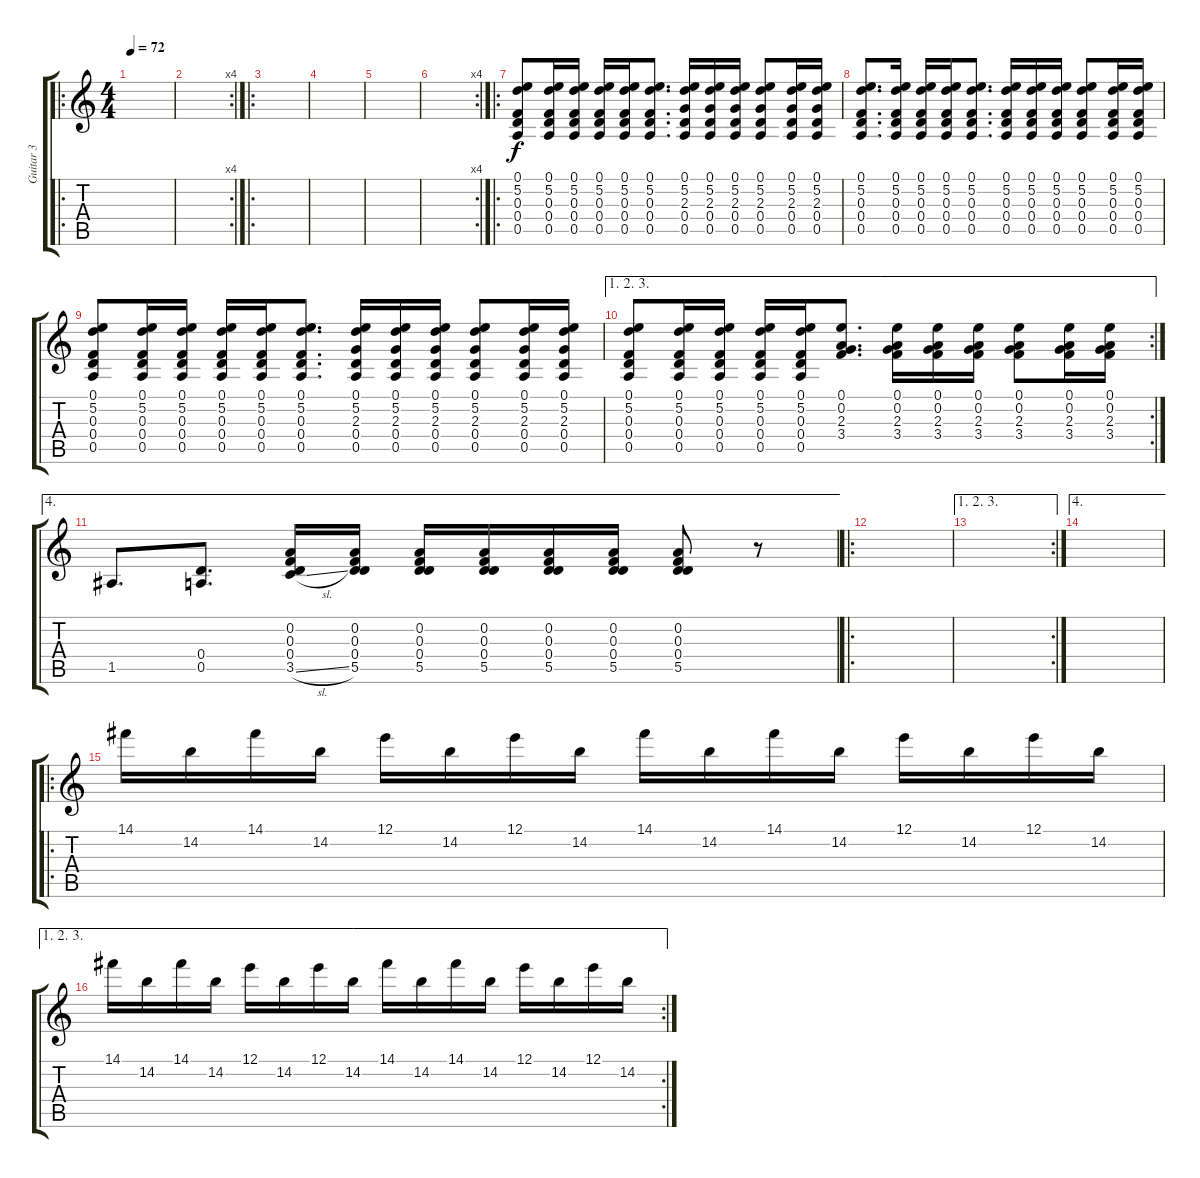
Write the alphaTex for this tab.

\track ("Guitar 3" "Guitar 3") {instrument overdrivenguitar}
\staff {score tabs}
\tuning (E4 A3 F3 D3 A2 D2) {hide}
\ro
\ts (4 4)
\tempo 72
\clef g2
\ks c
|
\rc 4
|
\ro
|
|
|
\rc 4
|
\ro
(0.1 5.2 0.3 0.4 0.5).8{volume 8 balance 5 instrument acousticguitarsteel} (0.1 5.2 0.3 0.4 0.5).16 (0.1 5.2 0.3 0.4 0.5).16 (0.1 5.2 0.3 0.4 0.5).16 (0.1 5.2 0.3 0.4 0.5).16 (0.1 5.2 0.3 0.4 0.5).8{d} (0.1 5.2 2.3 0.4 0.5).16 (0.1 5.2 2.3 0.4 0.5).16 (0.1 5.2 2.3 0.4 0.5).16 (0.1 5.2 2.3 0.4 0.5).8 (0.1 5.2 2.3 0.4 0.5).16 (0.1 5.2 2.3 0.4 0.5).16 |
(0.1 5.2 0.3 0.4 0.5).8{d} (0.1 5.2 0.3 0.4 0.5).16 (0.1 5.2 0.3 0.4 0.5).16 (0.1 5.2 0.3 0.4 0.5).16 (0.1 5.2 0.3 0.4 0.5).8{d} (0.1 5.2 0.3 0.4 0.5).16 (0.1 5.2 0.3 0.4 0.5).16 (0.1 5.2 0.3 0.4 0.5).16 (0.1 5.2 0.3 0.4 0.5).8 (0.1 5.2 0.3 0.4 0.5).16 (0.1 5.2 0.3 0.4 0.5).16 |
(0.1 5.2 0.3 0.4 0.5).8 (0.1 5.2 0.3 0.4 0.5).16 (0.1 5.2 0.3 0.4 0.5).16 (0.1 5.2 0.3 0.4 0.5).16 (0.1 5.2 0.3 0.4 0.5).16 (0.1 5.2 0.3 0.4 0.5).8{d} (0.1 5.2 2.3 0.4 0.5).16 (0.1 5.2 2.3 0.4 0.5).16 (0.1 5.2 2.3 0.4 0.5).16 (0.1 5.2 2.3 0.4 0.5).8 (0.1 5.2 2.3 0.4 0.5).16 (0.1 5.2 2.3 0.4 0.5).16 |
\ae (1 2 3)
\rc 2
(0.1 5.2 0.3 0.4 0.5).8 (0.1 5.2 0.3 0.4 0.5).16 (0.1 5.2 0.3 0.4 0.5).16 (0.1 5.2 0.3 0.4 0.5).16 (0.1 5.2 0.3 0.4 0.5).16 (0.1 0.2 2.3 3.4).8{d} (0.1 0.2 2.3 3.4).16 (0.1 0.2 2.3 3.4).16 (0.1 0.2 2.3 3.4).16 (0.1 0.2 2.3 3.4).8 (0.1 0.2 2.3 3.4).16 (0.1 0.2 2.3 3.4).16 |
\ae 4
1.5.8{d} (0.4 0.5).8{d} (0.2 0.3 0.4 3.5{sl}).16 (0.2 0.3 0.4 5.5).16 (0.2 0.3 0.4 5.5).16 (0.2 0.3 0.4 5.5).16 (0.2 0.3 0.4 5.5).16 (0.2 0.3 0.4 5.5).16 (0.2 0.3 0.4 5.5).8 r.8 |
\ro
|
\ae (1 2 3)
\rc 2
|
\ae 4
|
\ro
14.1.16{volume 9 balance 5 instrument overdrivenguitar} 14.2.16 14.1.16 14.2.16 12.1.16 14.2.16 12.1.16 14.2.16 14.1.16 14.2.16 14.1.16 14.2.16 12.1.16 14.2.16 12.1.16 14.2.16 |
\ae (1 2 3)
\rc 2
14.1.16 14.2.16 14.1.16 14.2.16 12.1.16 14.2.16 12.1.16 14.2.16 14.1.16 14.2.16 14.1.16 14.2.16 12.1.16 14.2.16 12.1.16 14.2.16
